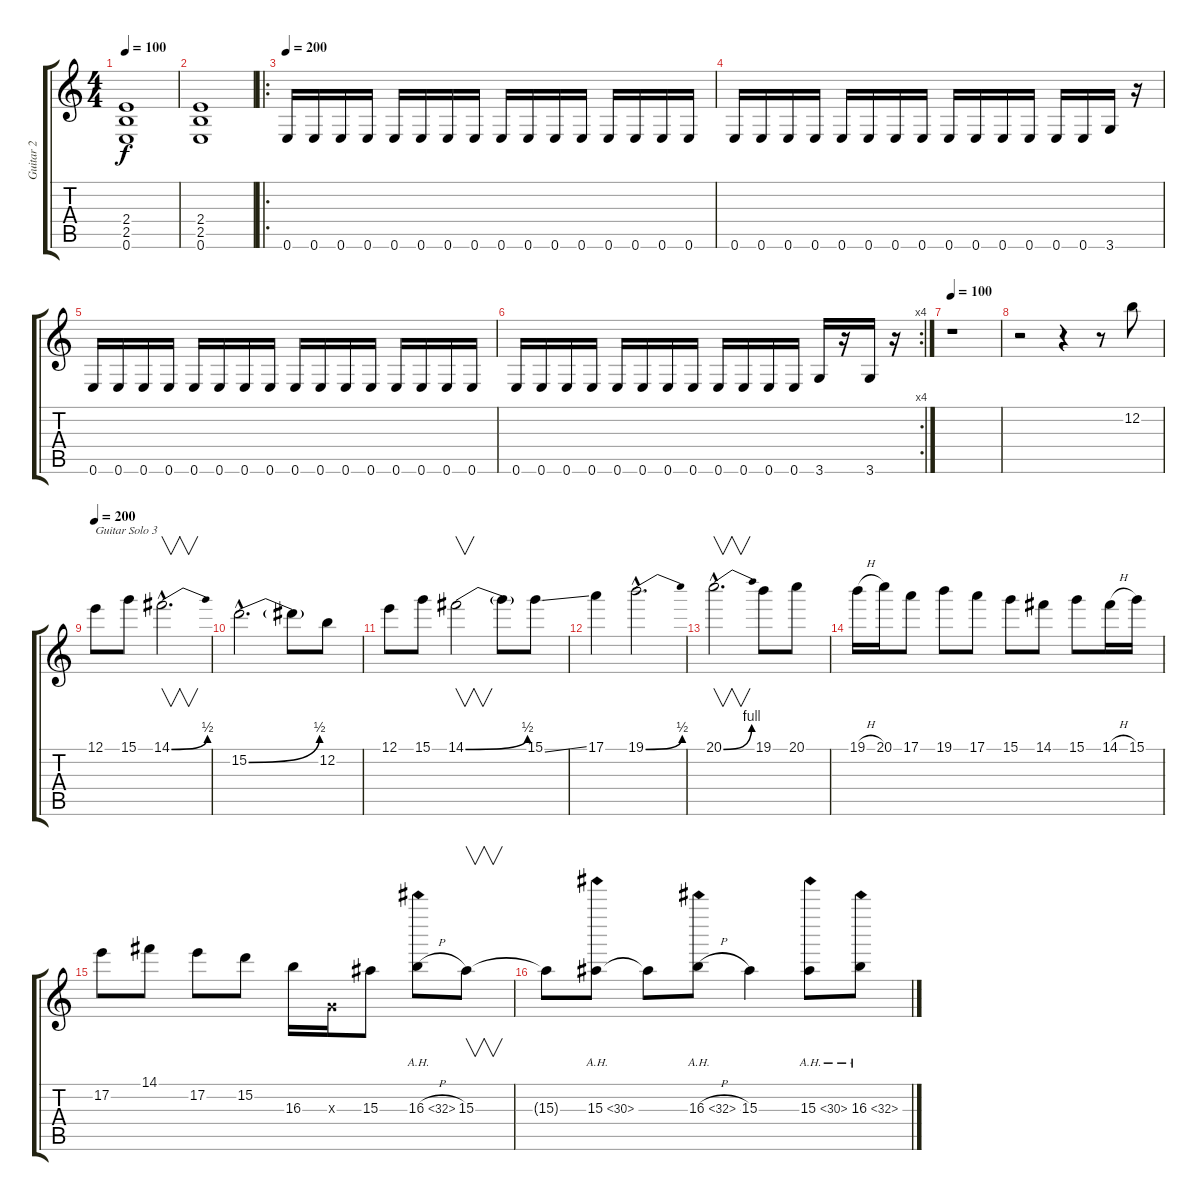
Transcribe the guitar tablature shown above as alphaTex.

\track ("Guitar 2" "Guitar 2") {instrument distortionguitar}
\staff {score tabs}
\tuning (E4 B3 G3 D3 A2 E2) {hide}
\ts (4 4)
\tempo 100
\clef g2
\ks c
(2.4 2.5 0.6).1{dy f} |
(2.4 2.5 0.6).1 |
\ro
\tempo 200
0.6.16 0.6.16 0.6.16 0.6.16 0.6.16 0.6.16 0.6.16 0.6.16 0.6.16 0.6.16 0.6.16 0.6.16 0.6.16 0.6.16 0.6.16 0.6.16 |
0.6.16 0.6.16 0.6.16 0.6.16 0.6.16 0.6.16 0.6.16 0.6.16 0.6.16 0.6.16 0.6.16 0.6.16 0.6.16 0.6.16 3.6.16 r.16 |
0.6.16 0.6.16 0.6.16 0.6.16 0.6.16 0.6.16 0.6.16 0.6.16 0.6.16 0.6.16 0.6.16 0.6.16 0.6.16 0.6.16 0.6.16 0.6.16 |
\rc 4
0.6.16 0.6.16 0.6.16 0.6.16 0.6.16 0.6.16 0.6.16 0.6.16 0.6.16 0.6.16 0.6.16 0.6.16 3.6.16 r.16 3.6.16 r.16 |
\tempo 100
r.1{volume 16} |
r.2 r.4 r.8 12.2.8 |
\tempo 200
12.1.8{txt "Guitar Solo 3"} 15.1.8 14.1{be (bend 0 0 60 2) hac}.2{v d} |
15.2{be (bend 0 0 60 2) hac}.2{d} 15.2{t}.8 12.2.8 |
12.1.8 15.1.8 14.1{be (bend 0 0 60 2)}.2{v} 14.1{t}.8 15.1{ss}.8 |
17.1.4 19.1{be (bend 0 0 60 2) hac}.2{d} |
20.1{be (bend 0 0 60 4) hac}.2{v d} 19.1.8 20.1.8 |
19.1{h}.16 20.1.16 17.1.8 19.1.8 17.1.8 15.1.8 14.1.8 15.1.8 14.1{h}.16 15.1.16 |
17.2.8 14.1.8 17.2.8 15.2.8 16.3.16 0.3{x}.16 15.3.8 16.3{ah 16 h}.8 15.3.8{v} |
15.3{t}.8 15.3{ah 15}.8 15.3{t}.8 16.3{ah 16 h}.8 15.3.4 15.3{ah 15}.8 16.3{ah 16}.8
